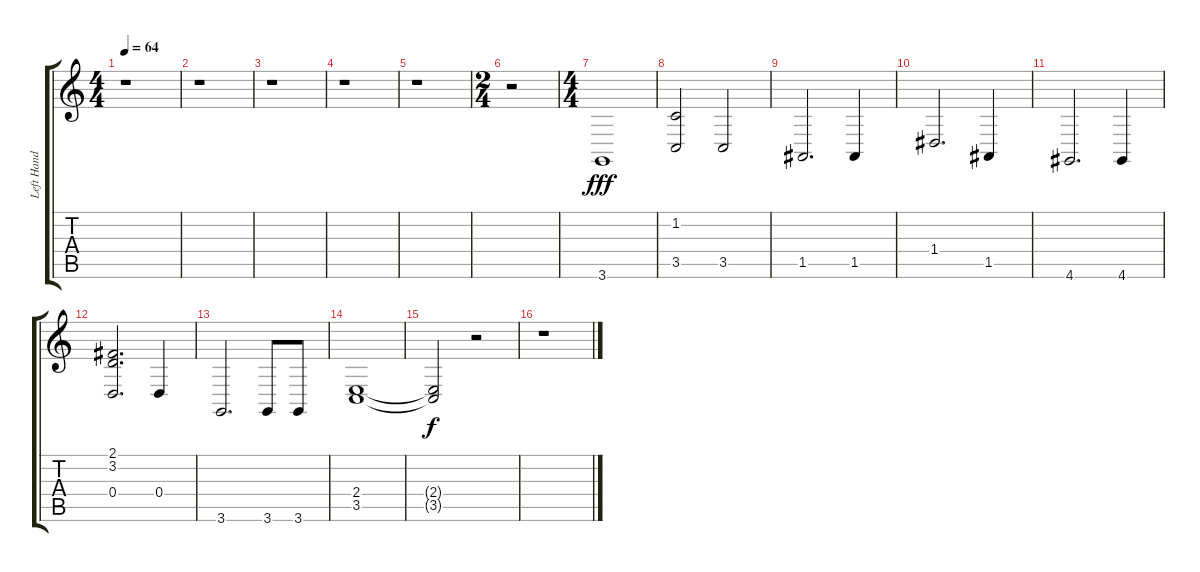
\track ("Left Hand" "Left Hand") {instrument stringensemble2}
\staff {score tabs}
\tuning (E4 B3 G3 D3 A2 E2) {hide}
\ts (4 4)
\tempo 64
\clef g2
\ks c
r.1{dy fff} |
r.1 |
r.1 |
r.1 |
r.1 |
\ts (2 4)
r.2 |
\ts (4 4)
3.6.1{volume 7} |
(1.2 3.5).2 3.5.2{volume 8} |
1.5.2{d volume 11} 1.5.4{volume 11} |
1.4.2{d} 1.5.4 |
4.6.2{d} 4.6.4 |
(2.1 3.2 0.4).2{d} 0.4.4{volume 12} |
3.6.2{d volume 11} 3.6.8{volume 10} 3.6.8{volume 11} |
(2.4 3.5).1{volume 12} |
(2.4{t} 3.5{t}).2{dy f volume 12} r.2 |
r.1
